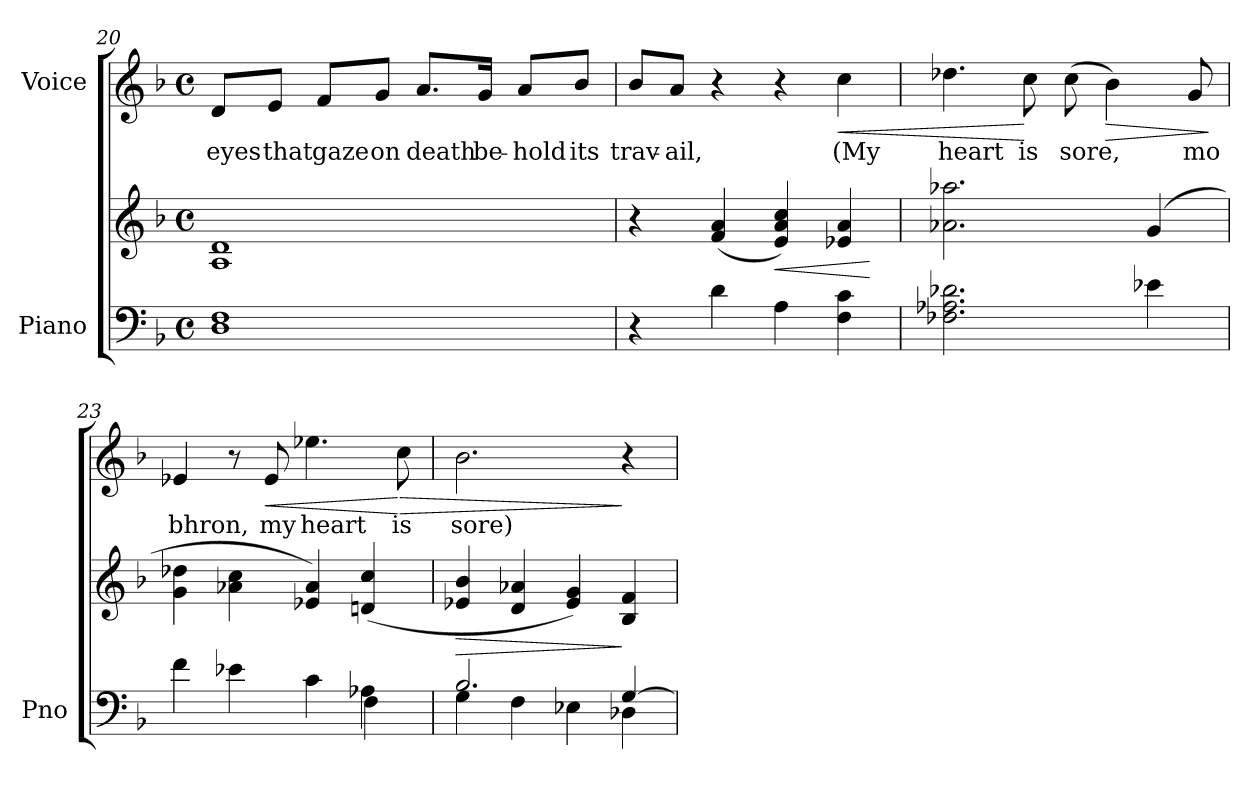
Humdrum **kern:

**kern	**kern	**dynam	**kern	**text	**dynam
*part2	*part2	*part2	*part1	*part1	*part1
*staff3	*staff2	*staff2/3	*staff1	*staff1	*staff1
*I"Piano	*	*	*I"Voice	*	*
*I'Pno	*	*	*	*	*
*clefF4	*clefG2	*	*clefG2	*	*
*k[b-]	*k[b-]	*	*k[b-]	*	*
*M4/4	*M4/4	*	*M4/4	*	*
*met(c)	*met(c)	*	*met(c)	*	*
=20	=20	=20	=20	=20	=20
!	!	!	!	!LO:LY:b	!
1D 1F	1A 1d	.	8d/L	eyes	.
!	!	!	!	!LO:LY:b	!
.	.	.	8e/J	that	.
!	!	!	!	!LO:LY:b	!
.	.	.	8f/L	gaze	.
!	!	!	!	!LO:LY:b	!
.	.	.	8g/J	on	.
!	!	!	!	!LO:LY:b	!
.	.	.	8.a/L	death	.
!	!	!	!	!LO:LY:b	!
.	.	.	16g/Jk	be-	.
!	!	!	!	!LO:LY:b	!
.	.	.	8a/L	-hold	.
!	!	!	!	!LO:LY:b	!
.	.	.	8b-/J	its	.
!!LO:LB:g=z
=21	=21	=21	=21	=21	=21
!	!	!	!	!LO:LY:b	!
4r	4r	.	8b-/L	trav-	.
!	!	!	!	!LO:LY:b	!
.	.	.	8a/J	-ail,	.
4d\	(>4f/ 4a/	.	4r	.	.
!	!	!LO:HP:b	!	!	!
4A\	4e/ 4a/ 4cc/)	<	4r	.	.
!	!	!	!	!LO:LY:b	!LO:HP:b
4F\ 4c\	4e-X/ 4a/	.	4cc\	(My	<
.	.	[	.	.	.
=22	=22	=22	=22	=22	=22
!	!	!	!	!LO:LY:b	!
2.F-X\ 2.A-X\ 2.d-X\	2.a-X\ 2.aa-X\	.	4.dd-X\	heart	.
!	!	!	!	!LO:LY:b	!
.	.	.	8cc\	is	[
!	!	!	!	!LO:LY:b	!
.	.	.	(8cc\	sore,	.
!	!	!	!	!	!LO:HP:b
.	.	.	4b-\)	.	>
4e-X\	(>4g/	.	.	.	.
!	!	!	!	!LO:LY:b	!
.	.	.	8g/	mo	.
.	.	.	.	.	]
=23	=23	=23	=23	=23	=23
*^	*	*	*	*	*
!	!	!	!	!	!LO:LY:b	!
4f\	2.ryy	4g\ 4dd-X\	.	4e-X/	bhron,	.
4e-X\	.	4a-X\ 4cc\	.	8r	.	.
!	!	!	!	!	!LO:LY:b	!LO:HP:b
.	.	.	.	8e-/	my	<
!	!	!	!	!	!LO:LY:b	!
4c\	.	4e-X/ 4a-/)	.	4.ee-X\	heart	.
4A-X\	4F\	(>4dn/ 4cc/	.	.	.	.
!	!	!	!	!	!LO:LY:b	!LO:HP:n=1:b
.	.	.	.	8cc\	is	[ >
=24	=24	=24	=24	=24	=24	=24
!	!	!	!LO:HP:b	!	!LO:LY:b	!
2.B-/	4G\	4e-X/ 4b-/	>	2.b-\	sore)	.
.	4F\	4d/ 4a-X/	.	.	.	.
.	4E-X\	4e-/ 4g/)	.	.	.	.
[4G/	4D-X\	4B-/ 4f/	]	4r	.	]
*v	*v	*	*	*	*	*
=	=	=	=	=	=
*-	*-	*-	*-	*-	*-
